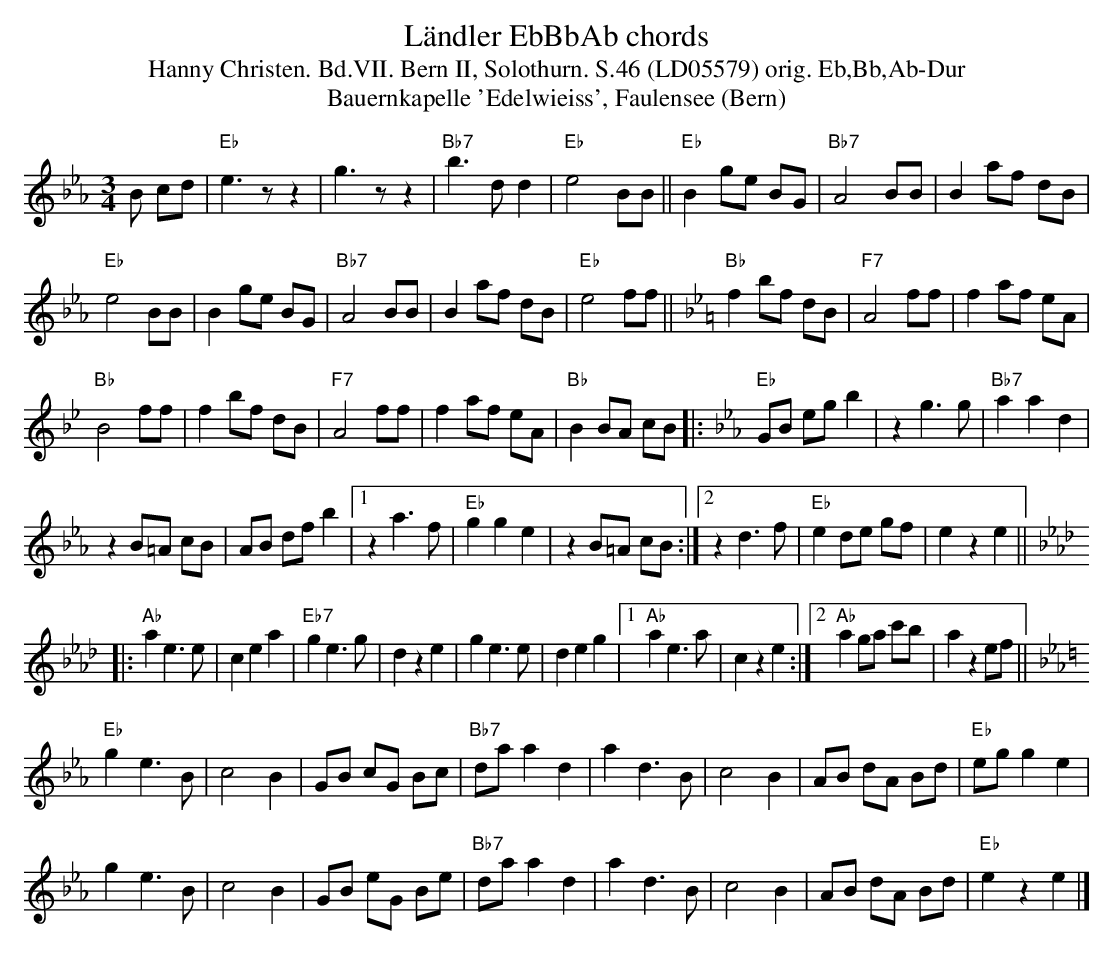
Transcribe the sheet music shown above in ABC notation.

X:1
T: L\"andler EbBbAb chords
T:Hanny Christen. Bd.VII. Bern II, Solothurn. S.46 (LD05579) orig. Eb,Bb,Ab-Dur
T: Bauernkapelle 'Edelwieiss', Faulensee (Bern)
M:3/4
L:1/8
K:Eb %%MIDI gchordon
B cd | "Eb"e3z z2 | g3z z2 | "Bb7"b3dd2 | "Eb"e4BB || "Eb"B2ge BG | "Bb7"A4 BB | B2 af dB |
"Eb"e4 BB | B2 ge BG | "Bb7"A4 BB | B2 af dB | "Eb"e4 ff || [K:Bb] "Bb"f2 bf dB | "F7"A4ff | f2 af eA |
"Bb"B4 ff | f2 bf dB | "F7"A4 ff | f2 af eA | "Bb"B2BA cB |: [K:Eb] "Eb"GB eg b2 | z2 g3g | "Bb7"a2a2d2 |
z2B=A cB | AB df b2 |1 z2a3f | "Eb"g2g2e2 | z2B=A cB :|2 z2 d3f | "Eb"e2 de gf | e2z2e2 || [K:Ab]
|: "Ab"a2e3e | c2e2a2 | "Eb7"g2e3g | d2z2e2 | g2e3e | d2e2g2 |1 "Ab"a2e3a | c2z2e2 :|2 "Ab"a2 ga c'b | a2z2ef || [K:Eb]
"Eb"g2e3B | c4B2 | GB cG Bc | "Bb7"da a2d2 | a2d3B | c4B2 | AB dA Bd | "Eb"eg g2e2 |
g2e3B | c4B2 | GB eG Be | "Bb7"da a2d2 | a2d3B | c4B2 | AB dA Bd | "Eb"e2z2e2 |]
